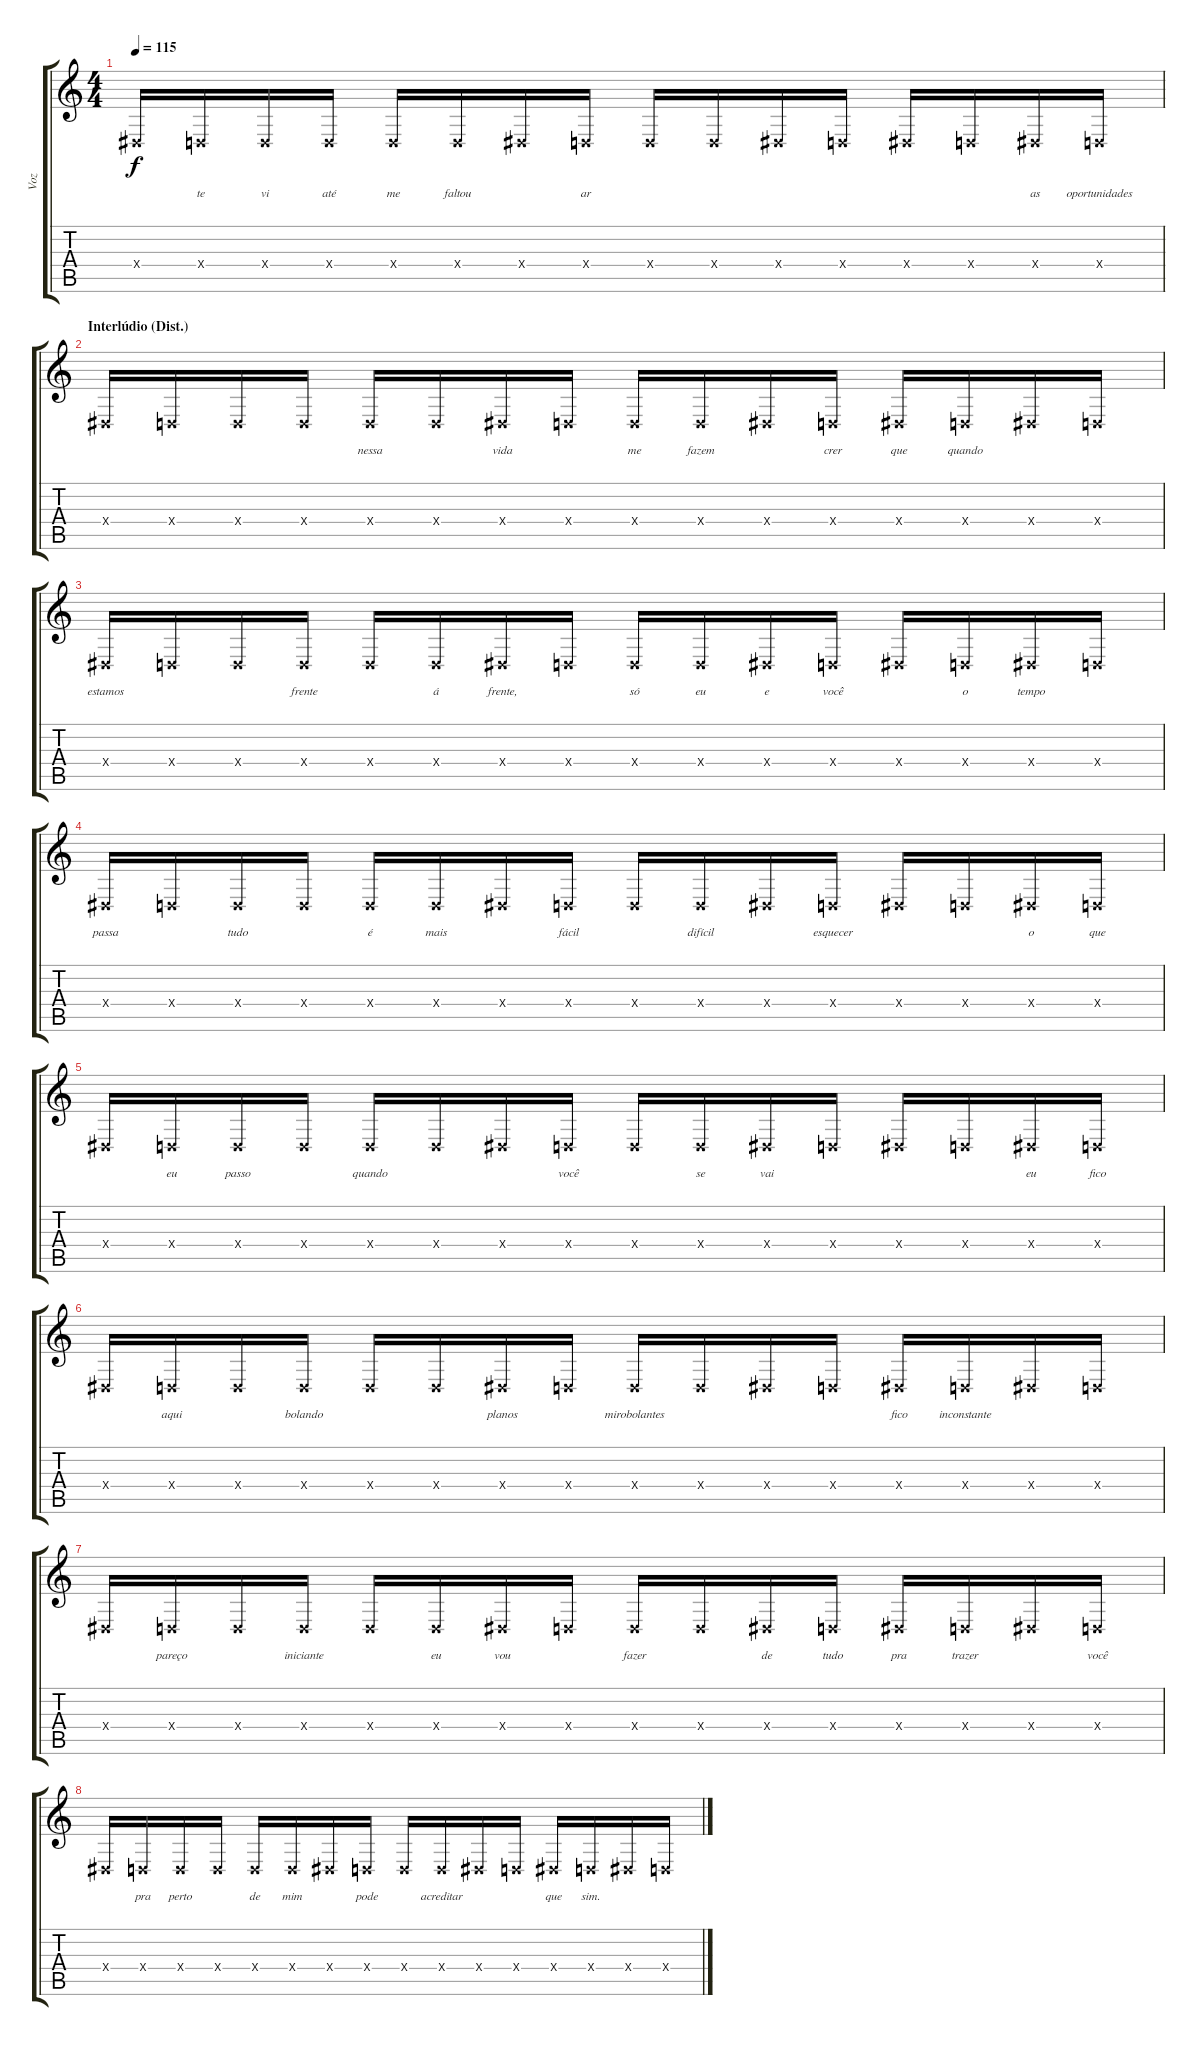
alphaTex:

\track ("Voz" "Voz") {instrument tenorsax}
\staff {score tabs}
\tuning (E4 B3 G3 D3 A2 E2) {hide}
\ts (4 4)
\tempo 115
\clef g2
\ks c
1.4{x}.16{lyrics (0 "") lyrics (1 "") lyrics (2 "") lyrics (3 "") lyrics (4 "") dy f} 0.4{x}.16{lyrics (0 "") lyrics (1 "") lyrics (2 "te") lyrics (3 "") lyrics (4 "")} 0.4{x}.16{lyrics (0 "") lyrics (1 "") lyrics (2 "vi") lyrics (3 "") lyrics (4 "")} 0.4{x}.16{lyrics (0 "") lyrics (1 "") lyrics (2 "até") lyrics (3 "") lyrics (4 "")} 0.4{x}.16{lyrics (0 "") lyrics (1 "") lyrics (2 "me") lyrics (3 "") lyrics (4 "")} 0.4{x}.16{lyrics (0 "") lyrics (1 "") lyrics (2 "faltou") lyrics (3 "") lyrics (4 "")} 1.4{x}.16{lyrics (0 "") lyrics (1 "") lyrics (2 "") lyrics (3 "") lyrics (4 "")} 0.4{x}.16{lyrics (0 "") lyrics (1 "") lyrics (2 "ar") lyrics (3 "") lyrics (4 "")} 0.4{x}.16{lyrics (0 "") lyrics (1 "") lyrics (2 "") lyrics (3 "") lyrics (4 "")} 0.4{x}.16{lyrics (0 "") lyrics (1 "") lyrics (2 "") lyrics (3 "") lyrics (4 "")} 1.4{x}.16{lyrics (0 "") lyrics (1 "") lyrics (2 "") lyrics (3 "") lyrics (4 "")} 0.4{x}.16{lyrics (0 "") lyrics (1 "") lyrics (2 "") lyrics (3 "") lyrics (4 "")} 1.4{x}.16{lyrics (0 "") lyrics (1 "") lyrics (2 "") lyrics (3 "") lyrics (4 "")} 0.4{x}.16{lyrics (0 "") lyrics (1 "") lyrics (2 "") lyrics (3 "") lyrics (4 "")} 1.4{x}.16{lyrics (0 "") lyrics (1 "") lyrics (2 "as") lyrics (3 "") lyrics (4 "")} 0.4{x}.16{lyrics (0 "") lyrics (1 "") lyrics (2 "oportunidades") lyrics (3 "") lyrics (4 "")} |
\section ("" "Interlúdio (Dist.)")
1.4{x}.16{lyrics (0 "") lyrics (1 "") lyrics (2 "") lyrics (3 "") lyrics (4 "")} 0.4{x}.16{lyrics (0 "") lyrics (1 "") lyrics (2 "") lyrics (3 "") lyrics (4 "")} 0.4{x}.16{lyrics (0 "") lyrics (1 "") lyrics (2 "") lyrics (3 "") lyrics (4 "")} 0.4{x}.16{lyrics (0 "") lyrics (1 "") lyrics (2 "") lyrics (3 "") lyrics (4 "")} 0.4{x}.16{lyrics (0 "") lyrics (1 "") lyrics (2 "nessa") lyrics (3 "") lyrics (4 "")} 0.4{x}.16{lyrics (0 "") lyrics (1 "") lyrics (2 "") lyrics (3 "") lyrics (4 "")} 1.4{x}.16{lyrics (0 "") lyrics (1 "") lyrics (2 "vida") lyrics (3 "") lyrics (4 "")} 0.4{x}.16{lyrics (0 "") lyrics (1 "") lyrics (2 "") lyrics (3 "") lyrics (4 "")} 0.4{x}.16{lyrics (0 "") lyrics (1 "") lyrics (2 "me") lyrics (3 "") lyrics (4 "")} 0.4{x}.16{lyrics (0 "") lyrics (1 "") lyrics (2 "fazem") lyrics (3 "") lyrics (4 "")} 1.4{x}.16{lyrics (0 "") lyrics (1 "") lyrics (2 "") lyrics (3 "") lyrics (4 "")} 0.4{x}.16{lyrics (0 "") lyrics (1 "") lyrics (2 "crer") lyrics (3 "") lyrics (4 "")} 1.4{x}.16{lyrics (0 "") lyrics (1 "") lyrics (2 "que") lyrics (3 "") lyrics (4 "")} 0.4{x}.16{lyrics (0 "") lyrics (1 "") lyrics (2 "quando") lyrics (3 "") lyrics (4 "")} 1.4{x}.16{lyrics (0 "") lyrics (1 "") lyrics (2 "") lyrics (3 "") lyrics (4 "")} 0.4{x}.16{lyrics (0 "") lyrics (1 "") lyrics (2 "") lyrics (3 "") lyrics (4 "")} |
1.4{x}.16{lyrics (0 "") lyrics (1 "") lyrics (2 "estamos") lyrics (3 "") lyrics (4 "")} 0.4{x}.16{lyrics (0 "") lyrics (1 "") lyrics (2 "") lyrics (3 "") lyrics (4 "")} 0.4{x}.16{lyrics (0 "") lyrics (1 "") lyrics (2 "") lyrics (3 "") lyrics (4 "")} 0.4{x}.16{lyrics (0 "") lyrics (1 "") lyrics (2 "frente") lyrics (3 "") lyrics (4 "")} 0.4{x}.16{lyrics (0 "") lyrics (1 "") lyrics (2 "") lyrics (3 "") lyrics (4 "")} 0.4{x}.16{lyrics (0 "") lyrics (1 "") lyrics (2 "á") lyrics (3 "") lyrics (4 "")} 1.4{x}.16{lyrics (0 "") lyrics (1 "") lyrics (2 "frente,") lyrics (3 "") lyrics (4 "")} 0.4{x}.16{lyrics (0 "") lyrics (1 "") lyrics (2 "") lyrics (3 "") lyrics (4 "")} 0.4{x}.16{lyrics (0 "") lyrics (1 "") lyrics (2 "só") lyrics (3 "") lyrics (4 "")} 0.4{x}.16{lyrics (0 "") lyrics (1 "") lyrics (2 "eu") lyrics (3 "") lyrics (4 "")} 1.4{x}.16{lyrics (0 "") lyrics (1 "") lyrics (2 "e") lyrics (3 "") lyrics (4 "")} 0.4{x}.16{lyrics (0 "") lyrics (1 "") lyrics (2 "você") lyrics (3 "") lyrics (4 "")} 1.4{x}.16{lyrics (0 "") lyrics (1 "") lyrics (2 "") lyrics (3 "") lyrics (4 "")} 0.4{x}.16{lyrics (0 "") lyrics (1 "") lyrics (2 "o") lyrics (3 "") lyrics (4 "")} 1.4{x}.16{lyrics (0 "") lyrics (1 "") lyrics (2 "tempo") lyrics (3 "") lyrics (4 "")} 0.4{x}.16{lyrics (0 "") lyrics (1 "") lyrics (2 "") lyrics (3 "") lyrics (4 "")} |
1.4{x}.16{lyrics (0 "") lyrics (1 "") lyrics (2 "passa") lyrics (3 "") lyrics (4 "")} 0.4{x}.16{lyrics (0 "") lyrics (1 "") lyrics (2 "") lyrics (3 "") lyrics (4 "")} 0.4{x}.16{lyrics (0 "") lyrics (1 "") lyrics (2 "tudo") lyrics (3 "") lyrics (4 "")} 0.4{x}.16{lyrics (0 "") lyrics (1 "") lyrics (2 "") lyrics (3 "") lyrics (4 "")} 0.4{x}.16{lyrics (0 "") lyrics (1 "") lyrics (2 "é") lyrics (3 "") lyrics (4 "")} 0.4{x}.16{lyrics (0 "") lyrics (1 "") lyrics (2 "mais") lyrics (3 "") lyrics (4 "")} 1.4{x}.16{lyrics (0 "") lyrics (1 "") lyrics (2 "") lyrics (3 "") lyrics (4 "")} 0.4{x}.16{lyrics (0 "") lyrics (1 "") lyrics (2 "fácil") lyrics (3 "") lyrics (4 "")} 0.4{x}.16{lyrics (0 "") lyrics (1 "") lyrics (2 "") lyrics (3 "") lyrics (4 "")} 0.4{x}.16{lyrics (0 "") lyrics (1 "") lyrics (2 "difícil") lyrics (3 "") lyrics (4 "")} 1.4{x}.16{lyrics (0 "") lyrics (1 "") lyrics (2 "") lyrics (3 "") lyrics (4 "")} 0.4{x}.16{lyrics (0 "") lyrics (1 "") lyrics (2 "esquecer") lyrics (3 "") lyrics (4 "")} 1.4{x}.16{lyrics (0 "") lyrics (1 "") lyrics (2 "") lyrics (3 "") lyrics (4 "")} 0.4{x}.16{lyrics (0 "") lyrics (1 "") lyrics (2 "") lyrics (3 "") lyrics (4 "")} 1.4{x}.16{lyrics (0 "") lyrics (1 "") lyrics (2 "o") lyrics (3 "") lyrics (4 "")} 0.4{x}.16{lyrics (0 "") lyrics (1 "") lyrics (2 "que") lyrics (3 "") lyrics (4 "")} |
1.4{x}.16{lyrics (0 "") lyrics (1 "") lyrics (2 "") lyrics (3 "") lyrics (4 "")} 0.4{x}.16{lyrics (0 "") lyrics (1 "") lyrics (2 "eu") lyrics (3 "") lyrics (4 "")} 0.4{x}.16{lyrics (0 "") lyrics (1 "") lyrics (2 "passo") lyrics (3 "") lyrics (4 "")} 0.4{x}.16{lyrics (0 "") lyrics (1 "") lyrics (2 "") lyrics (3 "") lyrics (4 "")} 0.4{x}.16{lyrics (0 "") lyrics (1 "") lyrics (2 "quando") lyrics (3 "") lyrics (4 "")} 0.4{x}.16{lyrics (0 "") lyrics (1 "") lyrics (2 "") lyrics (3 "") lyrics (4 "")} 1.4{x}.16{lyrics (0 "") lyrics (1 "") lyrics (2 "") lyrics (3 "") lyrics (4 "")} 0.4{x}.16{lyrics (0 "") lyrics (1 "") lyrics (2 "você") lyrics (3 "") lyrics (4 "")} 0.4{x}.16{lyrics (0 "") lyrics (1 "") lyrics (2 "") lyrics (3 "") lyrics (4 "")} 0.4{x}.16{lyrics (0 "") lyrics (1 "") lyrics (2 "se") lyrics (3 "") lyrics (4 "")} 1.4{x}.16{lyrics (0 "") lyrics (1 "") lyrics (2 "vai") lyrics (3 "") lyrics (4 "")} 0.4{x}.16{lyrics (0 "") lyrics (1 "") lyrics (2 "") lyrics (3 "") lyrics (4 "")} 1.4{x}.16{lyrics (0 "") lyrics (1 "") lyrics (2 "") lyrics (3 "") lyrics (4 "")} 0.4{x}.16{lyrics (0 "") lyrics (1 "") lyrics (2 "") lyrics (3 "") lyrics (4 "")} 1.4{x}.16{lyrics (0 "") lyrics (1 "") lyrics (2 "eu") lyrics (3 "") lyrics (4 "")} 0.4{x}.16{lyrics (0 "") lyrics (1 "") lyrics (2 "fico") lyrics (3 "") lyrics (4 "")} |
1.4{x}.16{lyrics (0 "") lyrics (1 "") lyrics (2 "") lyrics (3 "") lyrics (4 "")} 0.4{x}.16{lyrics (0 "") lyrics (1 "") lyrics (2 "aqui") lyrics (3 "") lyrics (4 "")} 0.4{x}.16{lyrics (0 "") lyrics (1 "") lyrics (2 "") lyrics (3 "") lyrics (4 "")} 0.4{x}.16{lyrics (0 "") lyrics (1 "") lyrics (2 "bolando") lyrics (3 "") lyrics (4 "")} 0.4{x}.16{lyrics (0 "") lyrics (1 "") lyrics (2 "") lyrics (3 "") lyrics (4 "")} 0.4{x}.16{lyrics (0 "") lyrics (1 "") lyrics (2 "") lyrics (3 "") lyrics (4 "")} 1.4{x}.16{lyrics (0 "") lyrics (1 "") lyrics (2 "planos") lyrics (3 "") lyrics (4 "")} 0.4{x}.16{lyrics (0 "") lyrics (1 "") lyrics (2 "") lyrics (3 "") lyrics (4 "")} 0.4{x}.16{lyrics (0 "") lyrics (1 "") lyrics (2 "mirobolantes") lyrics (3 "") lyrics (4 "")} 0.4{x}.16{lyrics (0 "") lyrics (1 "") lyrics (2 "") lyrics (3 "") lyrics (4 "")} 1.4{x}.16{lyrics (0 "") lyrics (1 "") lyrics (2 "") lyrics (3 "") lyrics (4 "")} 0.4{x}.16{lyrics (0 "") lyrics (1 "") lyrics (2 "") lyrics (3 "") lyrics (4 "")} 1.4{x}.16{lyrics (0 "") lyrics (1 "") lyrics (2 "fico") lyrics (3 "") lyrics (4 "")} 0.4{x}.16{lyrics (0 "") lyrics (1 "") lyrics (2 "inconstante") lyrics (3 "") lyrics (4 "")} 1.4{x}.16{lyrics (0 "") lyrics (1 "") lyrics (2 "") lyrics (3 "") lyrics (4 "")} 0.4{x}.16{lyrics (0 "") lyrics (1 "") lyrics (2 "") lyrics (3 "") lyrics (4 "")} |
1.4{x}.16{lyrics (0 "") lyrics (1 "") lyrics (2 "") lyrics (3 "") lyrics (4 "")} 0.4{x}.16{lyrics (0 "") lyrics (1 "") lyrics (2 "pareço") lyrics (3 "") lyrics (4 "")} 0.4{x}.16{lyrics (0 "") lyrics (1 "") lyrics (2 "") lyrics (3 "") lyrics (4 "")} 0.4{x}.16{lyrics (0 "") lyrics (1 "") lyrics (2 "iniciante") lyrics (3 "") lyrics (4 "")} 0.4{x}.16{lyrics (0 "") lyrics (1 "") lyrics (2 "") lyrics (3 "") lyrics (4 "")} 0.4{x}.16{lyrics (0 "") lyrics (1 "") lyrics (2 "eu") lyrics (3 "") lyrics (4 "")} 1.4{x}.16{lyrics (0 "") lyrics (1 "") lyrics (2 "vou") lyrics (3 "") lyrics (4 "")} 0.4{x}.16{lyrics (0 "") lyrics (1 "") lyrics (2 "") lyrics (3 "") lyrics (4 "")} 0.4{x}.16{lyrics (0 "") lyrics (1 "") lyrics (2 "fazer") lyrics (3 "") lyrics (4 "")} 0.4{x}.16{lyrics (0 "") lyrics (1 "") lyrics (2 "") lyrics (3 "") lyrics (4 "")} 1.4{x}.16{lyrics (0 "") lyrics (1 "") lyrics (2 "de") lyrics (3 "") lyrics (4 "")} 0.4{x}.16{lyrics (0 "") lyrics (1 "") lyrics (2 "tudo") lyrics (3 "") lyrics (4 "")} 1.4{x}.16{lyrics (0 "") lyrics (1 "") lyrics (2 "pra") lyrics (3 "") lyrics (4 "")} 0.4{x}.16{lyrics (0 "") lyrics (1 "") lyrics (2 "trazer") lyrics (3 "") lyrics (4 "")} 1.4{x}.16{lyrics (0 "") lyrics (1 "") lyrics (2 "") lyrics (3 "") lyrics (4 "")} 0.4{x}.16{lyrics (0 "") lyrics (1 "") lyrics (2 "você") lyrics (3 "") lyrics (4 "")} |
1.4{x}.16{lyrics (0 "") lyrics (1 "") lyrics (2 "") lyrics (3 "") lyrics (4 "")} 0.4{x}.16{lyrics (0 "") lyrics (1 "") lyrics (2 "pra") lyrics (3 "") lyrics (4 "")} 0.4{x}.16{lyrics (0 "") lyrics (1 "") lyrics (2 "perto") lyrics (3 "") lyrics (4 "")} 0.4{x}.16{lyrics (0 "") lyrics (1 "") lyrics (2 "") lyrics (3 "") lyrics (4 "")} 0.4{x}.16{lyrics (0 "") lyrics (1 "") lyrics (2 "de") lyrics (3 "") lyrics (4 "")} 0.4{x}.16{lyrics (0 "") lyrics (1 "") lyrics (2 "mim") lyrics (3 "") lyrics (4 "")} 1.4{x}.16{lyrics (0 "") lyrics (1 "") lyrics (2 "") lyrics (3 "") lyrics (4 "")} 0.4{x}.16{lyrics (0 "") lyrics (1 "") lyrics (2 "pode") lyrics (3 "") lyrics (4 "")} 0.4{x}.16{lyrics (0 "") lyrics (1 "") lyrics (2 "") lyrics (3 "") lyrics (4 "")} 0.4{x}.16{lyrics (0 "") lyrics (1 "") lyrics (2 "acreditar") lyrics (3 "") lyrics (4 "")} 1.4{x}.16{lyrics (0 "") lyrics (1 "") lyrics (2 "") lyrics (3 "") lyrics (4 "")} 0.4{x}.16{lyrics (0 "") lyrics (1 "") lyrics (2 "") lyrics (3 "") lyrics (4 "")} 1.4{x}.16{lyrics (0 "") lyrics (1 "") lyrics (2 "que") lyrics (3 "") lyrics (4 "")} 0.4{x}.16{lyrics (0 "") lyrics (1 "") lyrics (2 "sim.") lyrics (3 "") lyrics (4 "")} 1.4{x}.16 0.4{x}.16
